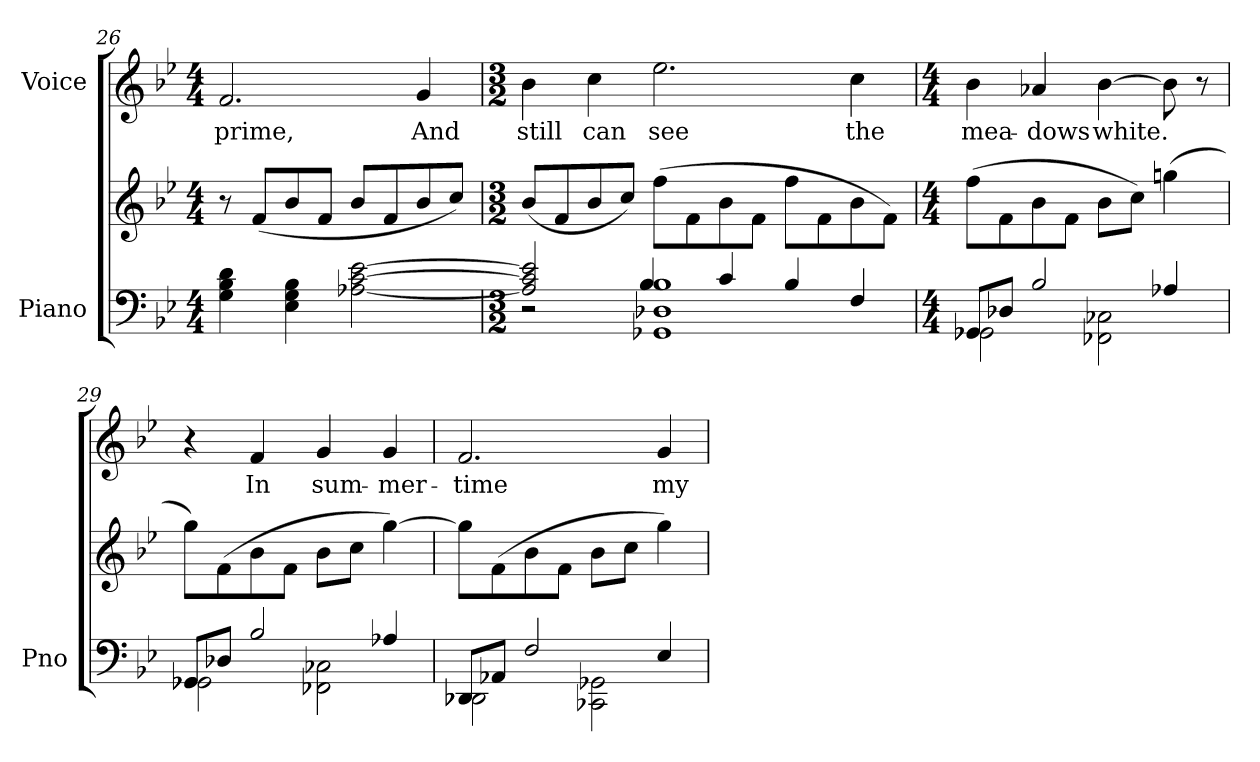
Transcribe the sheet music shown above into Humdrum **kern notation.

**kern	**kern	**kern	**text
*part2	*part2	*part1	*part1
*staff3	*staff2	*staff1	*staff1
*I"Piano	*	*I"Voice	*
*I'Pno	*	*	*
*clefF4	*clefG2	*clefG2	*
*k[b-e-]	*k[b-e-]	*k[b-e-]	*
*M4/4	*M4/4	*M4/4	*
=26	=26	=26	=26
!	!	!	!LO:LY:b
4G\ 4B-\ 4d\	8r	2.f/	prime,
.	(>8f/L	.	.
4E-\ 4G\ 4B-\	8b-/	.	.
.	8f/J	.	.
[2A-X\ [2c\ [2e-\	8b-/L	.	.
.	8f/	.	.
!	!	!	!LO:LY:b
.	8b-/	4g/	And
.	8cc/J)	.	.
=27	=27	=27	=27
*M3/2	*M3/2	*M3/2	*
*^	*	*	*
*	*^	*	*	*
!	!	!	!	!	!LO:LY:b
2A-/] 2c/] 2e-/]	2r	2r	(>8b-/L	4b-\	still
.	.	.	8f/	.	.
!	!	!	!	!	!LO:LY:b
.	.	.	8b-/	4cc\	can
.	.	.	8cc/J)	.	.
!	!	!	!	!	!LO:LY:b
1B-	4B-/	1GG-X 1D-X	(8ff\L	2.ee-\	see
.	.	.	8f\	.	.
.	4c/	.	8b-\	.	.
.	.	.	8f\J	.	.
.	4B-/	.	8ff\L	.	.
.	.	.	8f\	.	.
!	!	!	!	!	!LO:LY:b
.	4F/	.	8b-\	4cc\	the
.	.	.	8f\J)	.	.
*v	*v	*v	*	*	*
=28	=28	=28	=28
*M4/4	*M4/4	*M4/4	*
*^	*	*	*
!	!	!	!	!LO:LY:b
8GG-X/L	2GG-\	(8ff\L	4b-\	mea-
8D-X/J	.	8f\	.	.
!	!	!	!	!LO:LY:b
2B-/	.	8b-\	4a-X/	-dows
.	.	8f\J	.	.
!	!	!	!	!LO:LY:b
.	2FF-X\ 2C-X\	8b-\L	[4b-\	white.
.	.	8cc\J)	.	.
4A-X/	.	(4ggni\	8b-\]	.
.	.	.	8r	.
!!LO:PB:g=z
=29	=29	=29	=29	=29
8GG-X/L	2GG-\	8gg\L)	4r	.
8D-X/J	.	(8f\	.	.
!	!	!	!	!LO:LY:b
2B-/	.	8b-\	4f/	In
.	.	8f\J	.	.
!	!	!	!	!LO:LY:b
.	2FF-X\ 2C-X\	8b-\L	4g/	sum-
.	.	8cc\J	.	.
!	!	!	!	!LO:LY:b
4A-X/	.	[4gg\)	4g/	-mer-
=30	=30	=30	=30	=30
!	!	!	!	!LO:LY:b
8DD-X/L	2DD-\	8gg\L]	2.f/	-time
8AA-X/J	.	(8f\	.	.
2F/	.	8b-\	.	.
.	.	8f\J	.	.
.	2CC-X\ 2GG-X\	8b-\L	.	.
.	.	8cc\J	.	.
!	!	!	!	!LO:LY:b
4E-/	.	4gg\)	4g/	my
*v	*v	*	*	*
=	=	=	=
*-	*-	*-	*-
